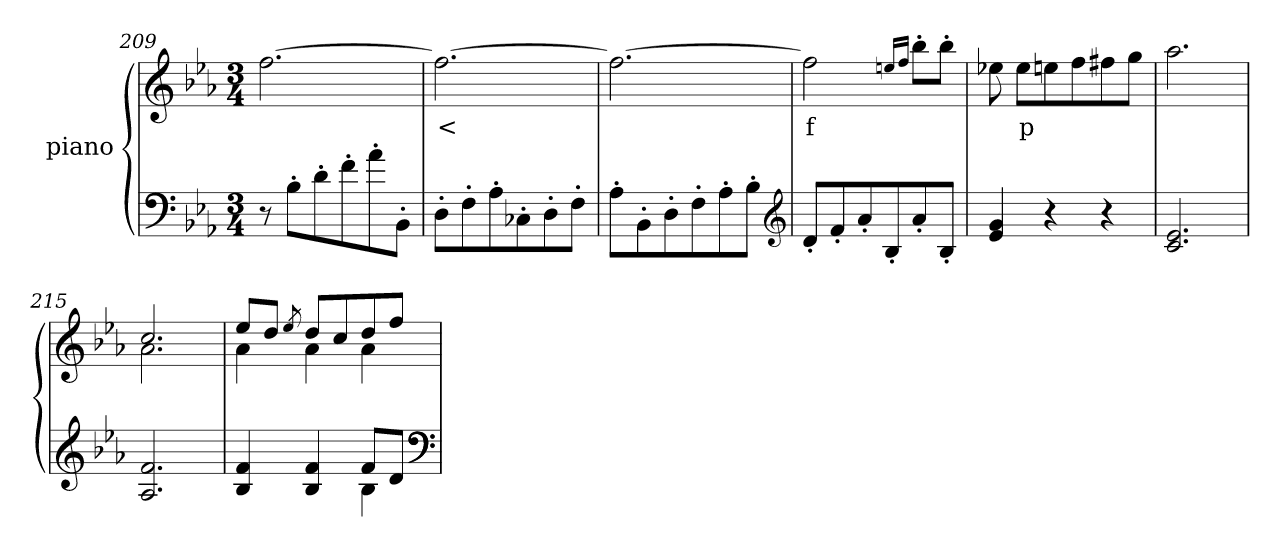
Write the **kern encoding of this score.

**kern	**kern	**text
*part2	*part1	*part1
*staff2	*staff1	*staff1
*	*I"piano	*
*clefF4	*clefG2	*
*k[b-e-a-]	*k[b-e-a-]	*
*E-:	*E-:	*
*M3/4	*M3/4	*
=209	=209	=209
8r	[2.ff\	.
8B-'>L	.	.
8d'>	.	.
8f'>	.	.
8a-'>	.	.
8BB-'>J	.	.
=210	=210	=210
8D'>L	2.ff_	<
8F'>	.	.
8A-'>	.	.
8C-X'>	.	.
8D'>	.	.
8F'>J	.	.
=211	=211	=211
8A-'>L	2.ff_	.
8BB-'>	.	.
8D'>	.	.
8F'>	.	.
8A-'>	.	.
8B-'>J	.	.
*clefG2	*	*
=212	=212	=212
8d'>L	2ff]	f
8f'>	.	.
8a-'>	.	.
8B-'>	.	.
.	16qeenLL	.
.	16qffJJ	.
8a-'>	8bb-'>L	.
8B-'>J	8bb-'>J	.
=213	=213	=213
4e- 4g	8ee-X	.
.	8ee-L	p
4r	8een	.
.	8ff	.
4r	8ff#X	.
.	8ggJ	.
=214	=214	=214
2.c 2.e-	2.aa-	.
=215	=215	=215
*	*^	*
2.A- 2.f	2.cc	2.a-	.
=216	=216	=216	=216
*^	*	*	*
4B- 4f	2ryy	8ee-L	4a-	.
.	.	8ddJ	.	.
.	.	8qee-	.	.
4B- 4f	.	8ddL	4a-	.
.	.	8cc	.	.
8fL	4B-	8dd	4a-	.
8dJ	.	8ffJ	.	.
*v	*v	*	*	*
*	*v	*v	*
*clefF4	*	*
=	=	=
*-	*-	*-
